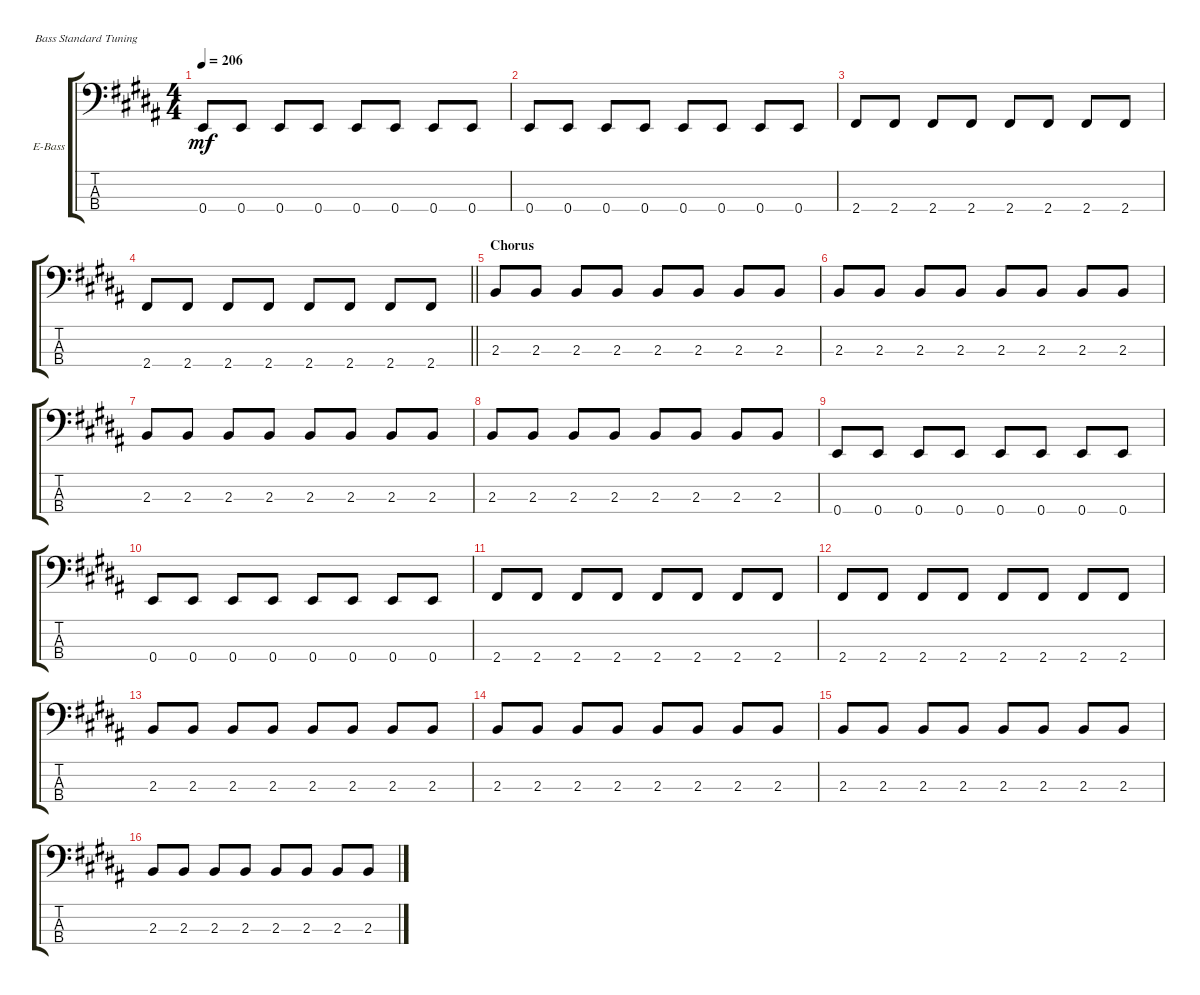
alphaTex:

\defaultSystemsLayout 4
\bracketExtendMode groupsimilarinstruments
\firstSystemTrackNameOrientation horizontal
\otherSystemsTrackNameOrientation horizontal
\track ("Bass" "E-Bass") {instrument electricbassfinger}
\staff {score tabs}
\tuning (G2 D2 A1 E1)
\ts (4 4)
\tempo 206
\clef f4
\ks b
0.4.8{dy mf} 0.4.8 0.4.8 0.4.8 0.4.8 0.4.8 0.4.8 0.4.8 |
0.4.8 0.4.8 0.4.8 0.4.8 0.4.8 0.4.8 0.4.8 0.4.8 |
2.4.8 2.4.8 2.4.8 2.4.8 2.4.8 2.4.8 2.4.8 2.4.8 |
\barLineRight lightlight
2.4.8 2.4.8 2.4.8 2.4.8 2.4.8 2.4.8 2.4.8 2.4.8 |
\section ("" "Chorus")
2.3.8 2.3.8 2.3.8 2.3.8 2.3.8 2.3.8 2.3.8 2.3.8 |
2.3.8 2.3.8 2.3.8 2.3.8 2.3.8 2.3.8 2.3.8 2.3.8 |
2.3.8 2.3.8 2.3.8 2.3.8 2.3.8 2.3.8 2.3.8 2.3.8 |
2.3.8 2.3.8 2.3.8 2.3.8 2.3.8 2.3.8 2.3.8 2.3.8 |
0.4.8 0.4.8 0.4.8 0.4.8 0.4.8 0.4.8 0.4.8 0.4.8 |
0.4.8 0.4.8 0.4.8 0.4.8 0.4.8 0.4.8 0.4.8 0.4.8 |
2.4.8 2.4.8 2.4.8 2.4.8 2.4.8 2.4.8 2.4.8 2.4.8 |
2.4.8 2.4.8 2.4.8 2.4.8 2.4.8 2.4.8 2.4.8 2.4.8 |
2.3.8 2.3.8 2.3.8 2.3.8 2.3.8 2.3.8 2.3.8 2.3.8 |
2.3.8 2.3.8 2.3.8 2.3.8 2.3.8 2.3.8 2.3.8 2.3.8 |
2.3.8 2.3.8 2.3.8 2.3.8 2.3.8 2.3.8 2.3.8 2.3.8 |
2.3.8 2.3.8 2.3.8 2.3.8 2.3.8 2.3.8 2.3.8 2.3.8
